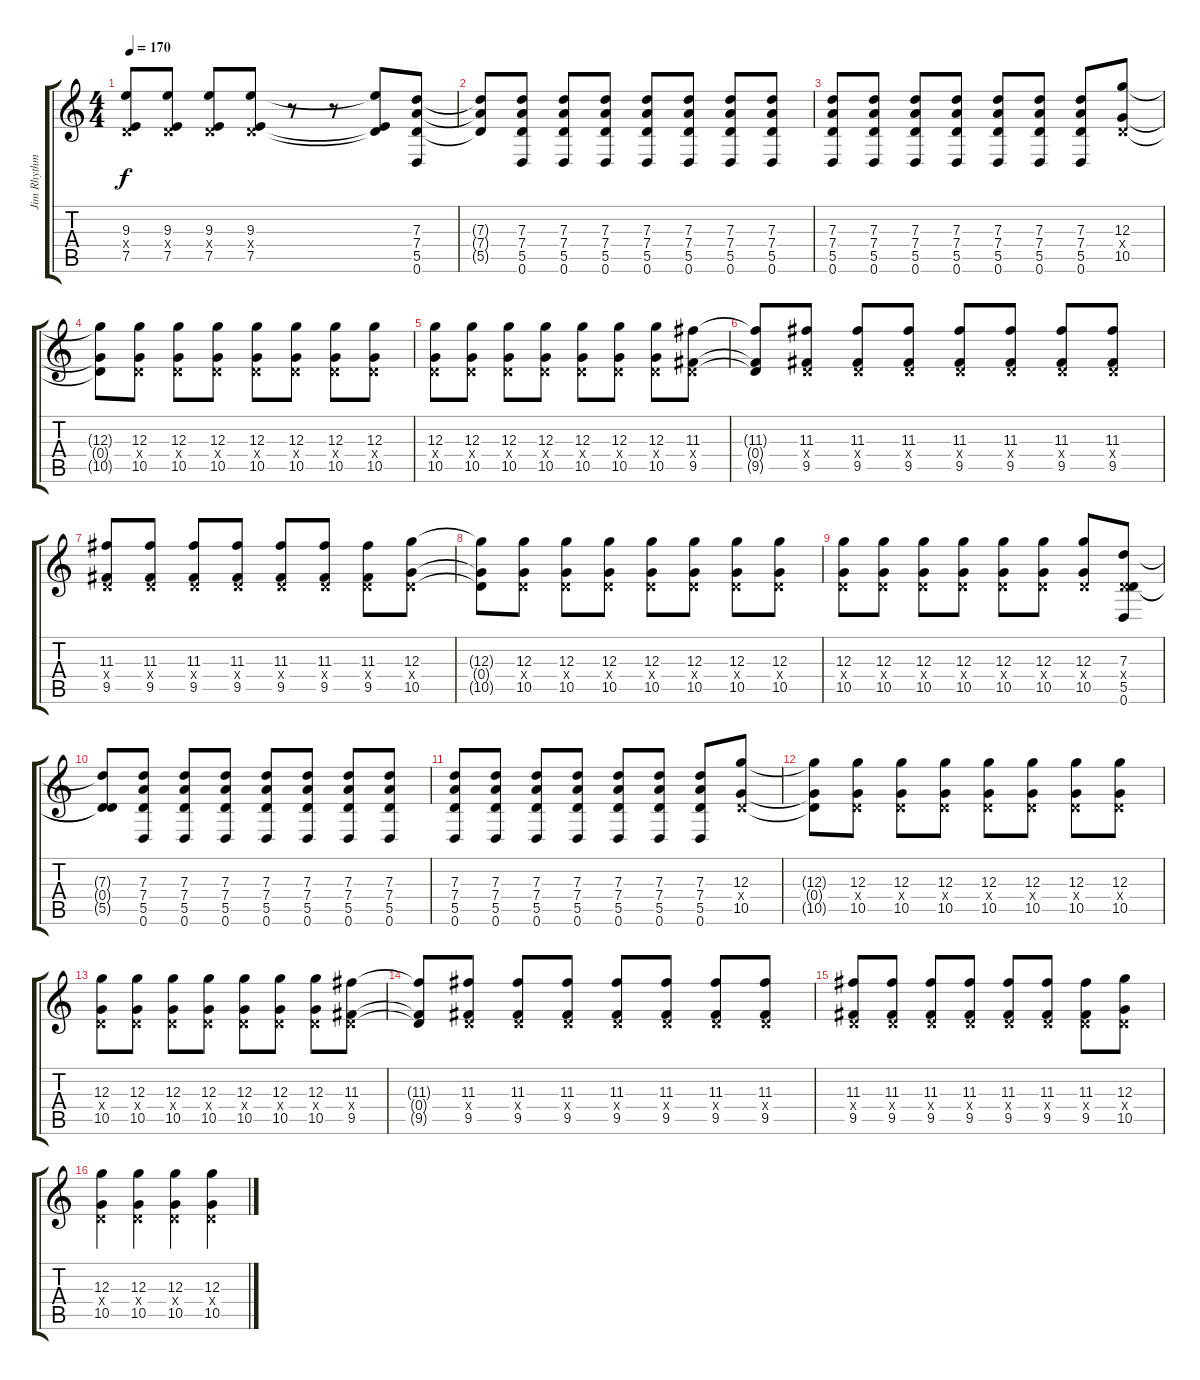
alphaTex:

\track ("Jim Rhythm 1" "Jim Rhythm") {instrument distortionguitar}
\staff {score tabs}
\tuning (E4 B3 G3 D3 A2 D2) {hide}
\ts (4 4)
\tempo 170
\clef g2
\ks c
(9.3 0.4{x} 7.5).8{dy f} (9.3 0.4{x} 7.5).8 (9.3 0.4{x} 7.5).8 (9.3 0.4{x} 7.5).8 r.8 r.8 (9.3{t} 0.4{t} 7.5{t}).8 (7.3 7.4 5.5 0.6).8 |
(7.3{t} 7.4{t} 5.5{t}).8 (7.3 7.4 5.5 0.6).8 (7.3 7.4 5.5 0.6).8 (7.3 7.4 5.5 0.6).8 (7.3 7.4 5.5 0.6).8 (7.3 7.4 5.5 0.6).8 (7.3 7.4 5.5 0.6).8 (7.3 7.4 5.5 0.6).8 |
(7.3 7.4 5.5 0.6).8 (7.3 7.4 5.5 0.6).8 (7.3 7.4 5.5 0.6).8 (7.3 7.4 5.5 0.6).8 (7.3 7.4 5.5 0.6).8 (7.3 7.4 5.5 0.6).8 (7.3 7.4 5.5 0.6).8 (12.3 0.4{x} 10.5).8 |
(12.3{t} 0.4{t} 10.5{t}).8 (12.3 0.4{x} 10.5).8 (12.3 0.4{x} 10.5).8 (12.3 0.4{x} 10.5).8 (12.3 0.4{x} 10.5).8 (12.3 0.4{x} 10.5).8 (12.3 0.4{x} 10.5).8 (12.3 0.4{x} 10.5).8 |
(12.3 0.4{x} 10.5).8 (12.3 0.4{x} 10.5).8 (12.3 0.4{x} 10.5).8 (12.3 0.4{x} 10.5).8 (12.3 0.4{x} 10.5).8 (12.3 0.4{x} 10.5).8 (12.3 0.4{x} 10.5).8 (11.3 0.4{x} 9.5).8 |
(11.3{t} 0.4{t} 9.5{t}).8 (11.3 0.4{x} 9.5).8 (11.3 0.4{x} 9.5).8 (11.3 0.4{x} 9.5).8 (11.3 0.4{x} 9.5).8 (11.3 0.4{x} 9.5).8 (11.3 0.4{x} 9.5).8 (11.3 0.4{x} 9.5).8 |
(11.3 0.4{x} 9.5).8 (11.3 0.4{x} 9.5).8 (11.3 0.4{x} 9.5).8 (11.3 0.4{x} 9.5).8 (11.3 0.4{x} 9.5).8 (11.3 0.4{x} 9.5).8 (11.3 0.4{x} 9.5).8 (12.3 0.4{x} 10.5).8 |
(12.3{t} 0.4{t} 10.5{t}).8 (12.3 0.4{x} 10.5).8 (12.3 0.4{x} 10.5).8 (12.3 0.4{x} 10.5).8 (12.3 0.4{x} 10.5).8 (12.3 0.4{x} 10.5).8 (12.3 0.4{x} 10.5).8 (12.3 0.4{x} 10.5).8 |
(12.3 0.4{x} 10.5).8 (12.3 0.4{x} 10.5).8 (12.3 0.4{x} 10.5).8 (12.3 0.4{x} 10.5).8 (12.3 0.4{x} 10.5).8 (12.3 0.4{x} 10.5).8 (12.3 0.4{x} 10.5).8 (7.3 0.4{x} 5.5 0.6).8 |
(7.3{t} 0.4{t} 5.5{t}).8 (7.3 7.4 5.5 0.6).8 (7.3 7.4 5.5 0.6).8 (7.3 7.4 5.5 0.6).8 (7.3 7.4 5.5 0.6).8 (7.3 7.4 5.5 0.6).8 (7.3 7.4 5.5 0.6).8 (7.3 7.4 5.5 0.6).8 |
(7.3 7.4 5.5 0.6).8 (7.3 7.4 5.5 0.6).8 (7.3 7.4 5.5 0.6).8 (7.3 7.4 5.5 0.6).8 (7.3 7.4 5.5 0.6).8 (7.3 7.4 5.5 0.6).8 (7.3 7.4 5.5 0.6).8 (12.3 0.4{x} 10.5).8 |
(12.3{t} 0.4{t} 10.5{t}).8 (12.3 0.4{x} 10.5).8 (12.3 0.4{x} 10.5).8 (12.3 0.4{x} 10.5).8 (12.3 0.4{x} 10.5).8 (12.3 0.4{x} 10.5).8 (12.3 0.4{x} 10.5).8 (12.3 0.4{x} 10.5).8 |
(12.3 0.4{x} 10.5).8 (12.3 0.4{x} 10.5).8 (12.3 0.4{x} 10.5).8 (12.3 0.4{x} 10.5).8 (12.3 0.4{x} 10.5).8 (12.3 0.4{x} 10.5).8 (12.3 0.4{x} 10.5).8 (11.3 0.4{x} 9.5).8 |
(11.3{t} 0.4{t} 9.5{t}).8 (11.3 0.4{x} 9.5).8 (11.3 0.4{x} 9.5).8 (11.3 0.4{x} 9.5).8 (11.3 0.4{x} 9.5).8 (11.3 0.4{x} 9.5).8 (11.3 0.4{x} 9.5).8 (11.3 0.4{x} 9.5).8 |
(11.3 0.4{x} 9.5).8 (11.3 0.4{x} 9.5).8 (11.3 0.4{x} 9.5).8 (11.3 0.4{x} 9.5).8 (11.3 0.4{x} 9.5).8 (11.3 0.4{x} 9.5).8 (11.3 0.4{x} 9.5).8 (12.3 0.4{x} 10.5).8 |
(12.3 0.4{x} 10.5).4 (12.3 0.4{x} 10.5).4 (12.3 0.4{x} 10.5).4 (12.3 0.4{x} 10.5).4
